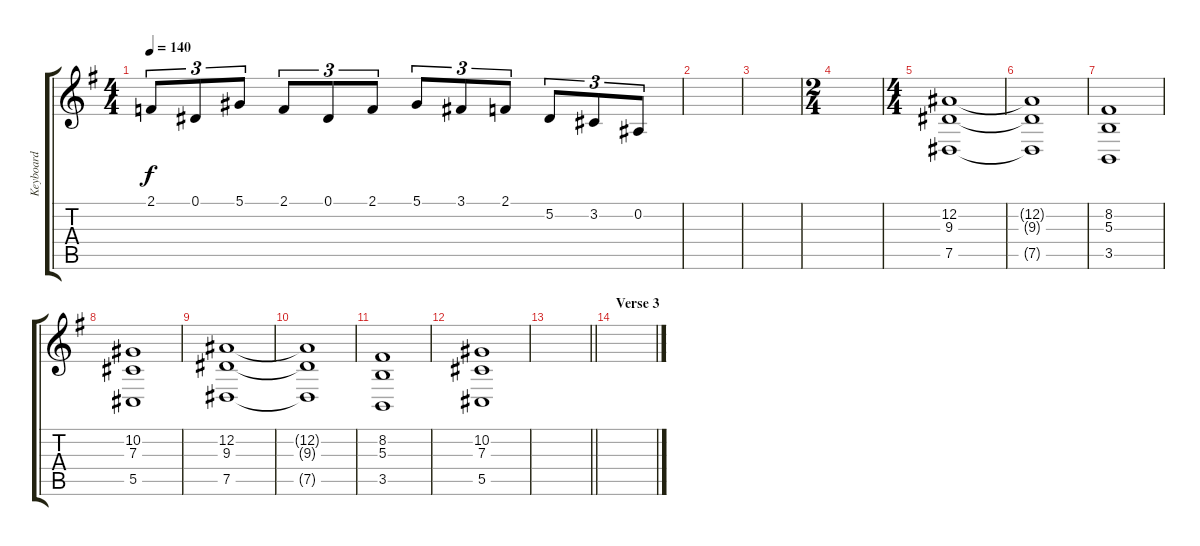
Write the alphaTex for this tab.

\track ("Keyboard" "Keyboard") {instrument stringensemble1}
\staff {score tabs}
\tuning (Eb4 Bb3 Gb3 Db3 Ab2 Eb2) {hide}
\ts (4 4)
\tempo 140
\clef g2
\ks eminor
2.1.8{tu (3 2) dy f} 0.1.8{tu (3 2)} 5.1.8{tu (3 2)} 2.1.8{tu (3 2)} 0.1.8{tu (3 2)} 2.1.8{tu (3 2)} 5.1.8{tu (3 2)} 3.1.8{tu (3 2)} 2.1.8{tu (3 2)} 5.2.8{tu (3 2)} 3.2.8{tu (3 2)} 0.2.8{tu (3 2)} |
|
|
\ts (2 4)
|
\ts (4 4)
(12.2 9.3 7.5).1{volume 13 instrument stringensemble1} |
(12.2{t} 9.3{t} 7.5{t}).1 |
(8.2 5.3 3.5).1 |
(10.2 7.3 5.5).1 |
(12.2 9.3 7.5).1 |
(12.2{t} 9.3{t} 7.5{t}).1 |
(8.2 5.3 3.5).1 |
(10.2 7.3 5.5).1 |
\barLineRight lightlight
|
\section ("" "Verse 3")
